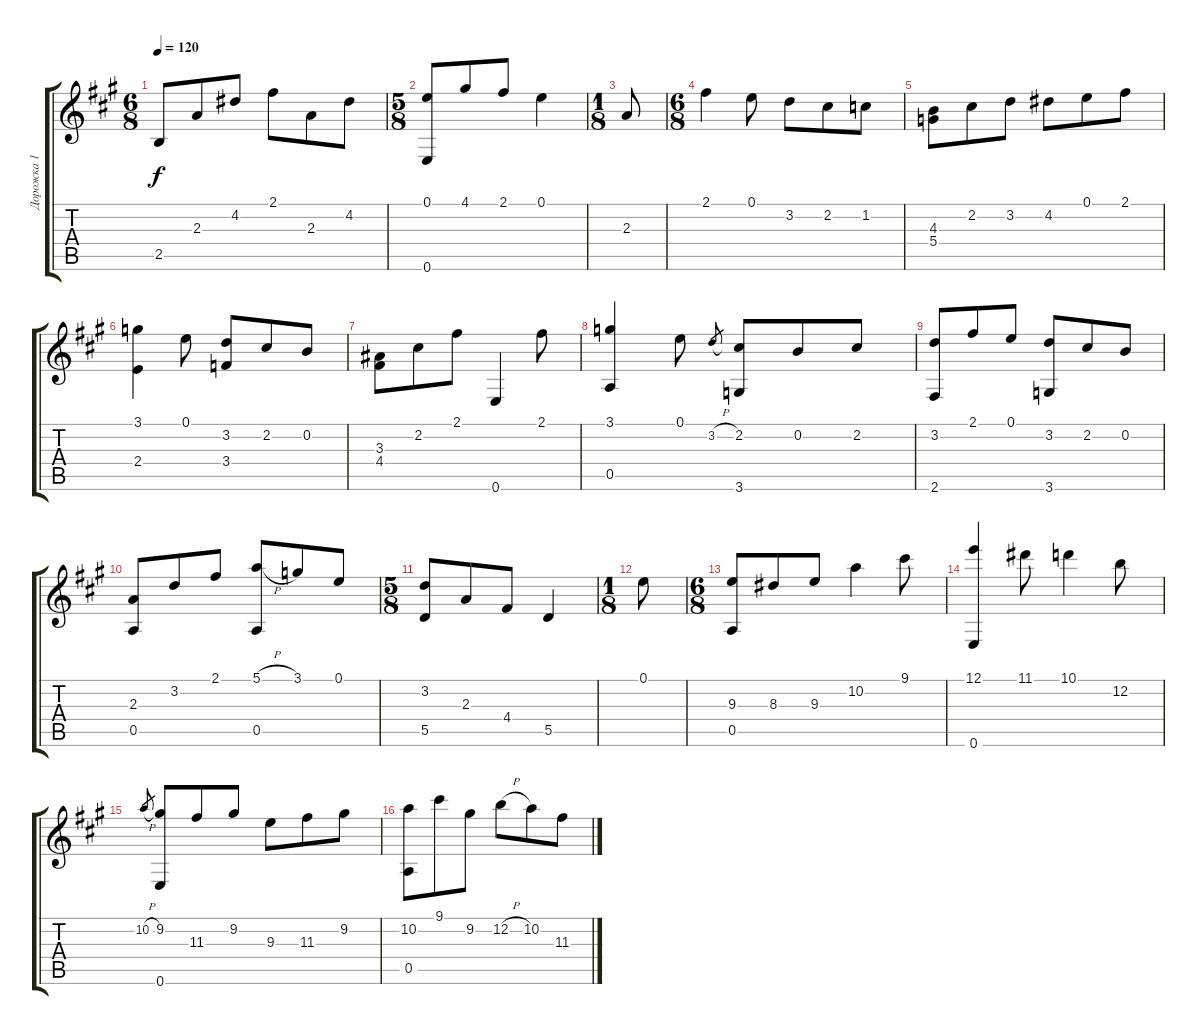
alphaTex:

\track ("Дорожка 1" "Дорожка 1") {instrument acousticguitarnylon}
\staff {score tabs}
\tuning (E4 B3 G3 D3 A2 E2) {hide}
\ts (6 8)
\tempo 120
\clef g2
\ks a
2.5.8{dy f} 2.3.8 4.2.8 2.1.8 2.3.8 4.2.8 |
\ts (5 8)
(0.1 0.6).8 4.1.8 2.1.8 0.1.4 |
\ts (1 8)
2.3.8 |
\ts (6 8)
2.1.4 0.1.8 3.2.8 2.2.8 1.2.8 |
(4.3 5.4).8 2.2.8 3.2.8 4.2.8 0.1.8 2.1.8 |
(3.1 2.4).4 0.1.8 (3.2 3.4).8 2.2.8 0.2.8 |
(3.3 4.4).8 2.2.8 2.1.8 0.6.4 2.1.8 |
(3.1 0.5).4 0.1.8 3.2{h}.8{gr} (2.2 3.6).8 0.2.8 2.2.8 |
(3.2 2.6).8 2.1.8 0.1.8 (3.2 3.6).8 2.2.8 0.2.8 |
(2.3 0.5).8 3.2.8 2.1.8 (5.1{h} 0.5).8 3.1.8 0.1.8 |
\ts (5 8)
(3.2 5.5).8 2.3.8 4.4.8 5.5.4 |
\ts (1 8)
0.1.8 |
\ts (6 8)
(9.3 0.5).8 8.3.8 9.3.8 10.2.4 9.1.8 |
(12.1 0.6).4 11.1.8 10.1.4 12.2.8 |
10.2{h}.8{gr} (9.2 0.6).8 11.3.8 9.2.8 9.3.8 11.3.8 9.2.8 |
(10.2 0.5).8 9.1.8 9.2.8 12.2{h}.8 10.2.8 11.3.8
